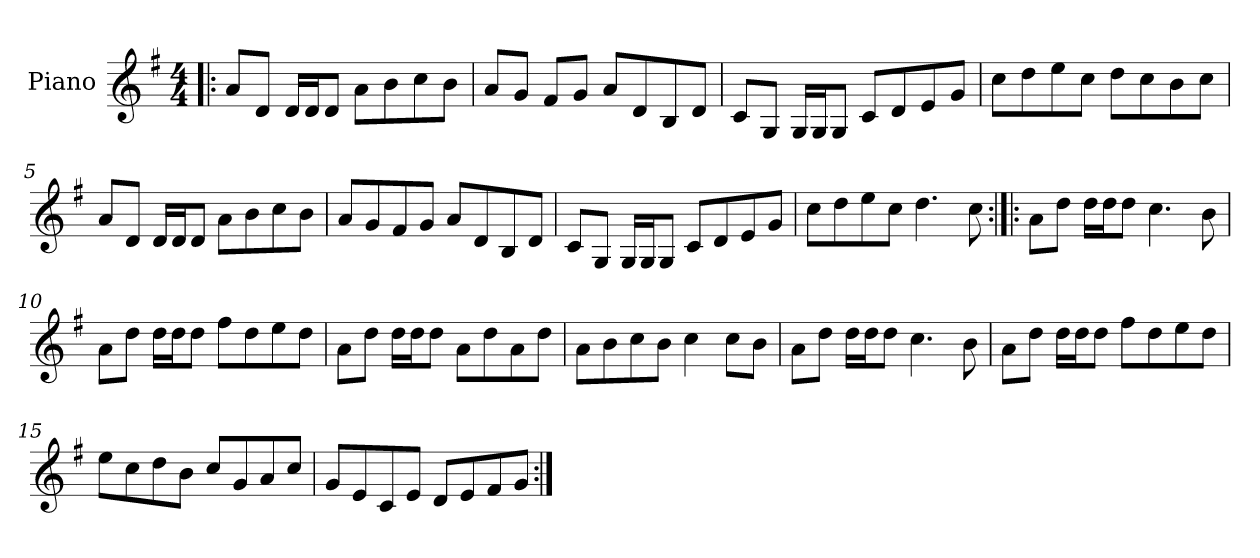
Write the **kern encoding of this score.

**kern
*part1
*staff1
*I"Piano
*I'Pno
*clefG2
*k[f#]
*D:mix
*M4/4
=1!|:
8a/L
8d/J
16d/LL
16d/J
8d/J
8a\L
8b\
8cc\
8b\J
=2
8a/L
8g/J
8f#/L
8g/J
8a/L
8d/
8B/
8d/J
=3
8c/L
8G/J
16G/LL
16G/J
8G/J
8c/L
8d/
8e/
8g/J
=4
8cc\L
8dd\
8ee\
8cc\J
8dd\L
8cc\
8b\
8cc\J
=5
8a/L
8d/J
16d/LL
16d/J
8d/J
8a\L
8b\
8cc\
8b\J
=6
8a/L
8g/
8f#/
8g/J
8a/L
8d/
8B/
8d/J
=7
8c/L
8G/J
16G/LL
16G/J
8G/J
8c/L
8d/
8e/
8g/J
=8
8cc\L
8dd\
8ee\
8cc\J
4.dd\
8cc\
=9:|!|:
8a\L
8dd\J
16dd\LL
16dd\J
8dd\J
4.cc\
8b\
=10
8a\L
8dd\J
16dd\LL
16dd\J
8dd\J
8ff#\L
8dd\
8ee\
8dd\J
=11
8a\L
8dd\J
16dd\LL
16dd\J
8dd\J
8a\L
8dd\
8a\
8dd\J
=12
8a\L
8b\
8cc\
8b\J
4cc\
8cc\L
8b\J
=13
8a\L
8dd\J
16dd\LL
16dd\J
8dd\J
4.cc\
8b\
=14
8a\L
8dd\J
16dd\LL
16dd\J
8dd\J
8ff#\L
8dd\
8ee\
8dd\J
=15
8ee\L
8cc\
8dd\
8b\J
8cc/L
8g/
8a/
8cc/J
=16
8g/L
8e/
8c/
8e/J
8d/L
8e/
8f#/
8g/J
=:|!
*-
